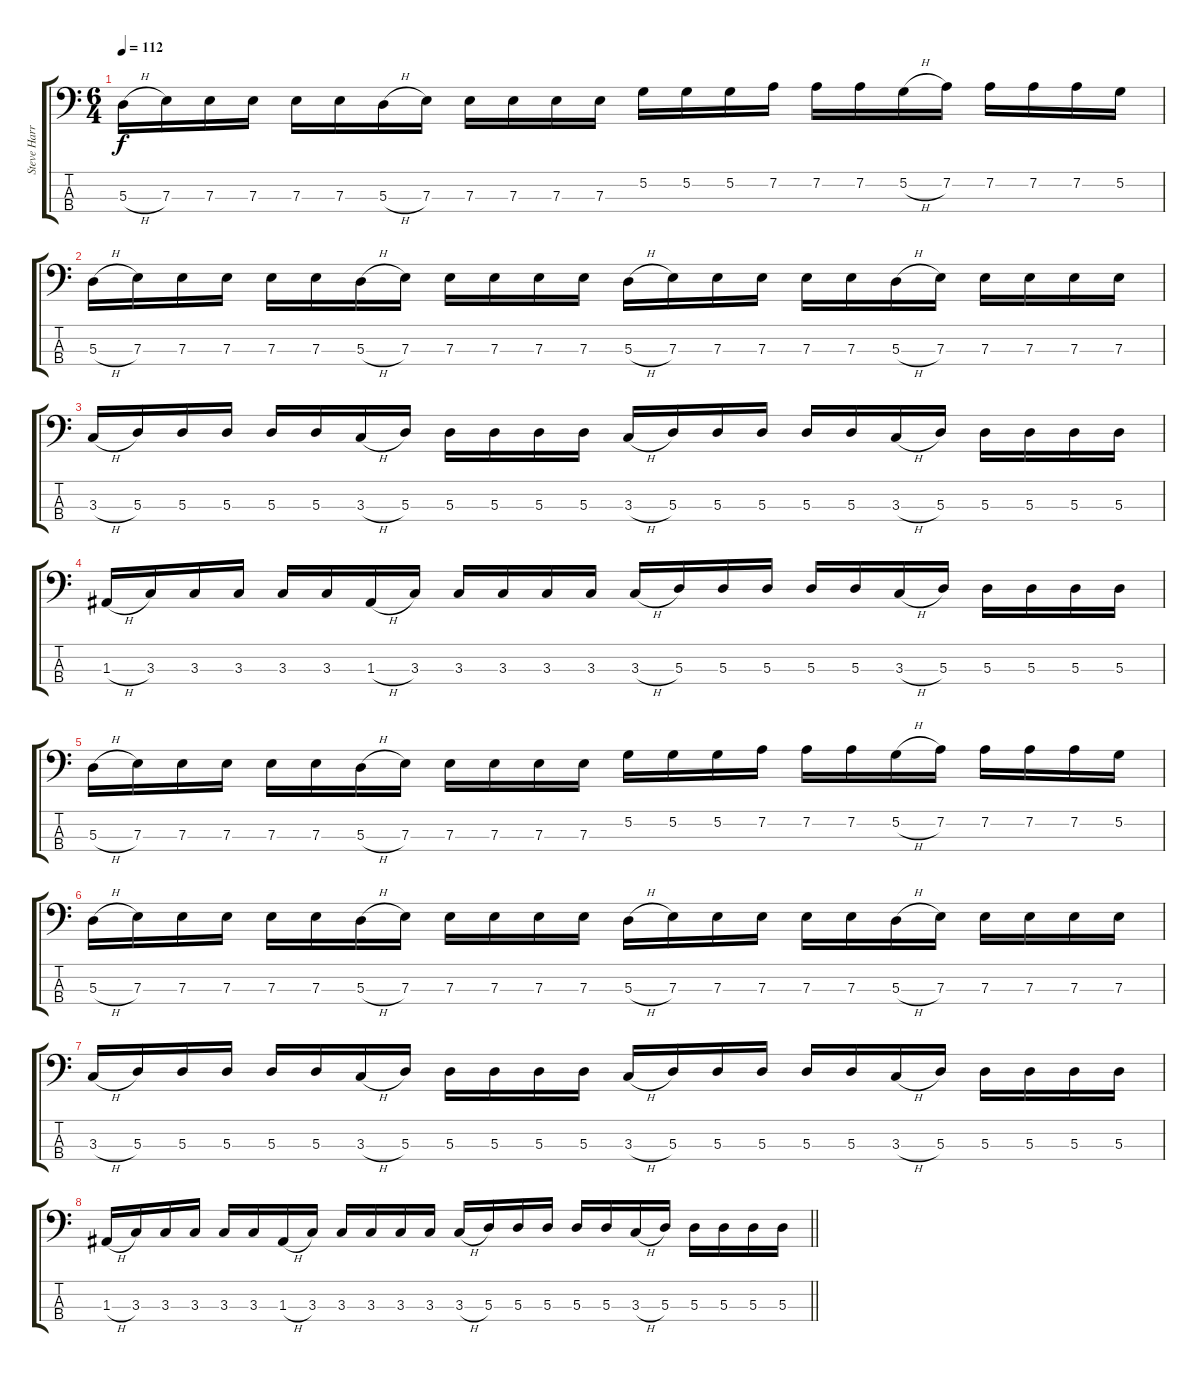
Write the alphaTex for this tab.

\track ("Steve Harris" "Steve Harr") {instrument electricbassfinger}
\staff {score tabs}
\tuning (G2 D2 A1 E1) {hide}
\ts (6 4)
\tempo 112
\clef f4
\ks c
5.3{h}.16{dy f} 7.3.16 7.3.16 7.3.16 7.3.16 7.3.16 5.3{h}.16 7.3.16 7.3.16 7.3.16 7.3.16 7.3.16 5.2.16 5.2.16 5.2.16 7.2.16 7.2.16 7.2.16 5.2{h}.16 7.2.16 7.2.16 7.2.16 7.2.16 5.2.16 |
5.3{h}.16 7.3.16 7.3.16 7.3.16 7.3.16 7.3.16 5.3{h}.16 7.3.16 7.3.16 7.3.16 7.3.16 7.3.16 5.3{h}.16 7.3.16 7.3.16 7.3.16 7.3.16 7.3.16 5.3{h}.16 7.3.16 7.3.16 7.3.16 7.3.16 7.3.16 |
3.3{h}.16 5.3.16 5.3.16 5.3.16 5.3.16 5.3.16 3.3{h}.16 5.3.16 5.3.16 5.3.16 5.3.16 5.3.16 3.3{h}.16 5.3.16 5.3.16 5.3.16 5.3.16 5.3.16 3.3{h}.16 5.3.16 5.3.16 5.3.16 5.3.16 5.3.16 |
1.3{h}.16 3.3.16 3.3.16 3.3.16 3.3.16 3.3.16 1.3{h}.16 3.3.16 3.3.16 3.3.16 3.3.16 3.3.16 3.3{h}.16 5.3.16 5.3.16 5.3.16 5.3.16 5.3.16 3.3{h}.16 5.3.16 5.3.16 5.3.16 5.3.16 5.3.16 |
5.3{h}.16 7.3.16 7.3.16 7.3.16 7.3.16 7.3.16 5.3{h}.16 7.3.16 7.3.16 7.3.16 7.3.16 7.3.16 5.2.16 5.2.16 5.2.16 7.2.16 7.2.16 7.2.16 5.2{h}.16 7.2.16 7.2.16 7.2.16 7.2.16 5.2.16 |
5.3{h}.16 7.3.16 7.3.16 7.3.16 7.3.16 7.3.16 5.3{h}.16 7.3.16 7.3.16 7.3.16 7.3.16 7.3.16 5.3{h}.16 7.3.16 7.3.16 7.3.16 7.3.16 7.3.16 5.3{h}.16 7.3.16 7.3.16 7.3.16 7.3.16 7.3.16 |
3.3{h}.16 5.3.16 5.3.16 5.3.16 5.3.16 5.3.16 3.3{h}.16 5.3.16 5.3.16 5.3.16 5.3.16 5.3.16 3.3{h}.16 5.3.16 5.3.16 5.3.16 5.3.16 5.3.16 3.3{h}.16 5.3.16 5.3.16 5.3.16 5.3.16 5.3.16 |
\barLineRight lightlight
1.3{h}.16 3.3.16 3.3.16 3.3.16 3.3.16 3.3.16 1.3{h}.16 3.3.16 3.3.16 3.3.16 3.3.16 3.3.16 3.3{h}.16 5.3.16 5.3.16 5.3.16 5.3.16 5.3.16 3.3{h}.16 5.3.16 5.3.16 5.3.16 5.3.16 5.3.16
